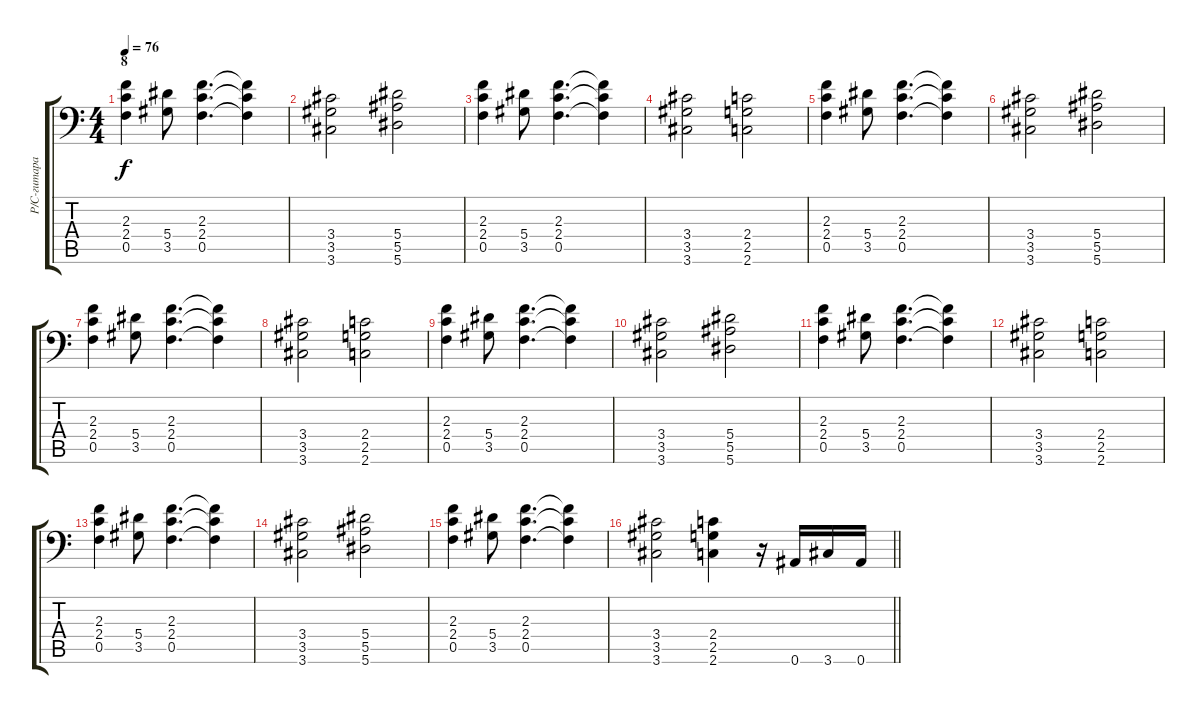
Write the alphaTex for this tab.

\track ("Р/С-гитара" "Р/С-гитара") {instrument overdrivenguitar}
\staff {score tabs}
\tuning (C4 G3 Eb3 Bb2 F2 Bb1) {hide}
\ts (4 4)
\section ("" "8")
\tempo 76
\clef f4
\ks c
(2.3 2.4 0.5).4{dy f} (5.4 3.5).8 (2.3 2.4 0.5).4{d} (2.3{t} 2.4{t} 0.5{t}).4 |
(3.4 3.5 3.6).2 (5.4 5.5 5.6).2 |
(2.3 2.4 0.5).4 (5.4 3.5).8 (2.3 2.4 0.5).4{d} (2.3{t} 2.4{t} 0.5{t}).4 |
(3.4 3.5 3.6).2 (2.4 2.5 2.6).2 |
(2.3 2.4 0.5).4 (5.4 3.5).8 (2.3 2.4 0.5).4{d} (2.3{t} 2.4{t} 0.5{t}).4 |
(3.4 3.5 3.6).2 (5.4 5.5 5.6).2 |
(2.3 2.4 0.5).4 (5.4 3.5).8 (2.3 2.4 0.5).4{d} (2.3{t} 2.4{t} 0.5{t}).4 |
(3.4 3.5 3.6).2 (2.4 2.5 2.6).2 |
(2.3 2.4 0.5).4 (5.4 3.5).8 (2.3 2.4 0.5).4{d} (2.3{t} 2.4{t} 0.5{t}).4 |
(3.4 3.5 3.6).2 (5.4 5.5 5.6).2 |
(2.3 2.4 0.5).4 (5.4 3.5).8 (2.3 2.4 0.5).4{d} (2.3{t} 2.4{t} 0.5{t}).4 |
(3.4 3.5 3.6).2 (2.4 2.5 2.6).2 |
(2.3 2.4 0.5).4 (5.4 3.5).8 (2.3 2.4 0.5).4{d} (2.3{t} 2.4{t} 0.5{t}).4 |
(3.4 3.5 3.6).2 (5.4 5.5 5.6).2 |
(2.3 2.4 0.5).4 (5.4 3.5).8 (2.3 2.4 0.5).4{d} (2.3{t} 2.4{t} 0.5{t}).4 |
\barLineRight lightlight
(3.4 3.5 3.6).2 (2.4 2.5 2.6).4 r.16 0.6.16 3.6.16 0.6.16
